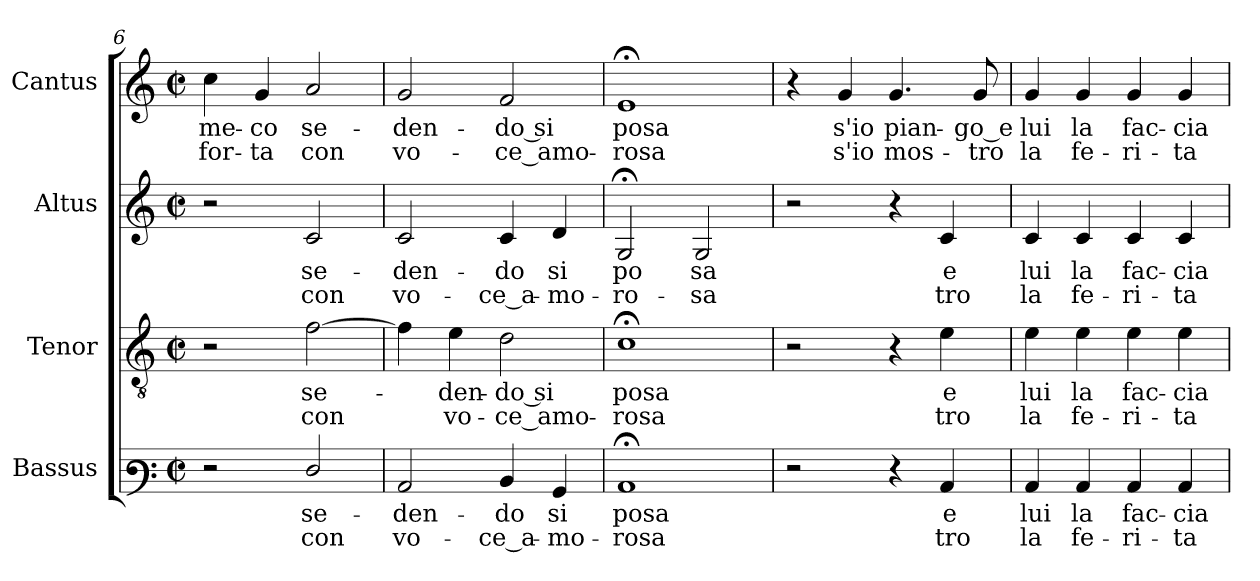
**kern	**text	**text	**kern	**text	**text	**kern	**text	**text	**kern	**text	**text
*part4	*part4	*part4	*part3	*part3	*part3	*part2	*part2	*part2	*part1	*part1	*part1
*staff4	*staff4	*staff4	*staff3	*staff3	*staff3	*staff2	*staff2	*staff2	*staff1	*staff1	*staff1
*I"Bassus	*	*	*I"Tenor	*	*	*I"Altus	*	*	*I"Cantus	*	*
*I'B.	*	*	*I'T.	*	*	*I'A.	*	*	*I'S.	*	*
*clefF3	*	*	*clefGv2	*	*	*clefG2	*	*	*clefG2	*	*
*	*	*	*ITrd7c12	*	*	*	*	*	*	*	*
*k[]	*	*	*k[]	*	*	*k[]	*	*	*k[]	*	*
*C:	*	*	*C:	*	*	*C:	*	*	*C:	*	*
*M2/2	*	*	*M2/2	*	*	*M2/2	*	*	*M2/2	*	*
*met(c|)	*	*	*met(c|)	*	*	*met(c|)	*	*	*met(c|)	*	*
=6	=6	=6	=6	=6	=6	=6	=6	=6	=6	=6	=6
!	!	!	!	!	!	!	!	!	!	!LO:LY:b:color=#000000	!LO:LY:b:color=#000000
2r	.	.	2r	.	.	2r	.	.	4cci\	me-	-for-
!	!	!	!	!	!	!	!	!	!	!LO:LY:b:color=#000000	!LO:LY:b:color=#000000
.	.	.	.	.	.	.	.	.	4gi/	-co	-ta
!	!LO:LY:b:color=#000000	!LO:LY:b:color=#000000	!	!	!	!	!	!	!	!	!
!	!	!	!	!LO:LY:b:color=#000000	!LO:LY:b:color=#000000	!	!	!	!	!	!
!	!	!	!	!	!	!	!LO:LY:b:color=#000000	!LO:LY:b:color=#000000	!	!	!
!	!	!	!	!	!	!	!	!	!	!LO:LY:b:color=#000000	!LO:LY:b:color=#000000
2Fi/	se-	con	[2Fi\	se-	con	2ci/	se-	con	2ai/	se-	con
=7	=7	=7	=7	=7	=7	=7	=7	=7	=7	=7	=7
!	!LO:LY:b:color=#000000	!LO:LY:b:color=#000000	!	!	!	!	!	!	!	!	!
!	!	!	!	!	!	!	!LO:LY:b:color=#000000	!LO:LY:b:color=#000000	!	!	!
!	!	!	!	!	!	!	!	!	!	!LO:LY:b:color=#000000	!LO:LY:b:color=#000000
2Ci/	-den-	vo-	4Fi\]	.	.	2ci/	-den-	vo-	2gi/	-den-	vo-
!	!	!	!	!LO:LY:b:color=#000000	!LO:LY:b:color=#000000	!	!	!	!	!	!
.	.	.	4Ei\	-den-	vo-	.	.	.	.	.	.
!	!LO:LY:b:color=#000000	!LO:LY:b:color=#000000	!	!	!	!	!	!	!	!	!
!	!	!	!	!LO:LY:b:color=#000000	!LO:LY:b:color=#000000	!	!	!	!	!	!
!	!	!	!	!	!	!	!LO:LY:b:color=#000000	!LO:LY:b:color=#000000	!	!	!
!	!	!	!	!	!	!	!	!	!	!LO:LY:b:color=#000000	!LO:LY:b:color=#000000
4Di/	-do	-ce_a-	2Di\	-do si	-ce_amo-	4ci/	-do	-ce_a-	2fi/	-do si	-ce_amo-
!	!LO:LY:b:color=#000000	!LO:LY:b:color=#000000	!	!	!	!	!	!	!	!	!
!	!	!	!	!	!	!	!LO:LY:b:color=#000000	!LO:LY:b:color=#000000	!	!	!
4BBi/	si	-mo-	.	.	.	4di/	si	-mo-	.	.	.
=8	=8	=8	=8	=8	=8	=8	=8	=8	=8	=8	=8
!	!LO:LY:b:color=#000000	!LO:LY:b:color=#000000	!	!	!	!	!	!	!	!	!
!	!	!	!	!LO:LY:b:color=#000000	!LO:LY:b:color=#000000	!	!	!	!	!	!
!	!	!	!	!	!	!	!LO:LY:b:color=#000000	!LO:LY:b:color=#000000	!	!	!
!	!	!	!	!	!	!	!	!	!	!LO:LY:b:color=#000000	!LO:LY:b:color=#000000
1C;i	posa	-rosa	1C;i	posa	-rosa	2G;i/	po	-ro-	1e;i	posa	-rosa
!	!	!	!	!	!	!	!LO:LY:b:color=#000000	!LO:LY:b:color=#000000	!	!	!
.	.	.	.	.	.	2Gi/	sa	-sa	.	.	.
!!LO:LB:g=z
=9	=9	=9	=9	=9	=9	=9	=9	=9	=9	=9	=9
2r	.	.	2r	.	.	2r	.	.	4r	.	.
!	!	!	!	!	!	!	!	!	!	!LO:LY:b:color=#000000	!LO:LY:b:color=#000000
.	.	.	.	.	.	.	.	.	4gi/	s'io	s'io
!	!	!	!	!	!	!	!	!	!	!LO:LY:b:color=#000000	!LO:LY:b:color=#000000
4r	.	.	4r	.	.	4r	.	.	4.gi/	pian-	mos-
!	!LO:LY:b:color=#000000	!LO:LY:b:color=#000000	!	!	!	!	!	!	!	!	!
!	!	!	!	!LO:LY:b:color=#000000	!LO:LY:b:color=#000000	!	!	!	!	!	!
!	!	!	!	!	!	!	!LO:LY:b:color=#000000	!LO:LY:b:color=#000000	!	!	!
4Ci/	e	tro	4Ei\	e	tro	4ci/	e	tro	.	.	.
!	!	!	!	!	!	!	!	!	!	!LO:LY:b:color=#000000	!LO:LY:b:color=#000000
.	.	.	.	.	.	.	.	.	8gi/	-go_e	-tro
=10	=10	=10	=10	=10	=10	=10	=10	=10	=10	=10	=10
!	!LO:LY:b:color=#000000	!LO:LY:b:color=#000000	!	!	!	!	!	!	!	!	!
!	!	!	!	!LO:LY:b:color=#000000	!LO:LY:b:color=#000000	!	!	!	!	!	!
!	!	!	!	!	!	!	!LO:LY:b:color=#000000	!LO:LY:b:color=#000000	!	!	!
!	!	!	!	!	!	!	!	!	!	!LO:LY:b:color=#000000	!LO:LY:b:color=#000000
4Ci/	lui	la	4Ei\	lui	la	4ci/	lui	la	4gi/	lui	la
!	!LO:LY:b:color=#000000	!LO:LY:b:color=#000000	!	!	!	!	!	!	!	!	!
!	!	!	!	!LO:LY:b:color=#000000	!LO:LY:b:color=#000000	!	!	!	!	!	!
!	!	!	!	!	!	!	!LO:LY:b:color=#000000	!LO:LY:b:color=#000000	!	!	!
!	!	!	!	!	!	!	!	!	!	!LO:LY:b:color=#000000	!LO:LY:b:color=#000000
4Ci/	la	fe-	4Ei\	la	fe-	4ci/	la	fe-	4gi/	la	fe-
!	!LO:LY:b:color=#000000	!LO:LY:b:color=#000000	!	!	!	!	!	!	!	!	!
!	!	!	!	!LO:LY:b:color=#000000	!LO:LY:b:color=#000000	!	!	!	!	!	!
!	!	!	!	!	!	!	!LO:LY:b:color=#000000	!LO:LY:b:color=#000000	!	!	!
!	!	!	!	!	!	!	!	!	!	!LO:LY:b:color=#000000	!LO:LY:b:color=#000000
4Ci/	fac-	-ri-	4Ei\	fac-	-ri-	4ci/	fac-	-ri-	4gi/	fac-	-ri-
!	!LO:LY:b:color=#000000	!LO:LY:b:color=#000000	!	!	!	!	!	!	!	!	!
!	!	!	!	!LO:LY:b:color=#000000	!LO:LY:b:color=#000000	!	!	!	!	!	!
!	!	!	!	!	!	!	!LO:LY:b:color=#000000	!LO:LY:b:color=#000000	!	!	!
!	!	!	!	!	!	!	!	!	!	!LO:LY:b:color=#000000	!LO:LY:b:color=#000000
4Ci/	-cia	-ta	4Ei\	-cia	-ta	4ci/	-cia	-ta	4gi/	-cia	-ta
=	=	=	=	=	=	=	=	=	=	=	=
*-	*-	*-	*-	*-	*-	*-	*-	*-	*-	*-	*-
